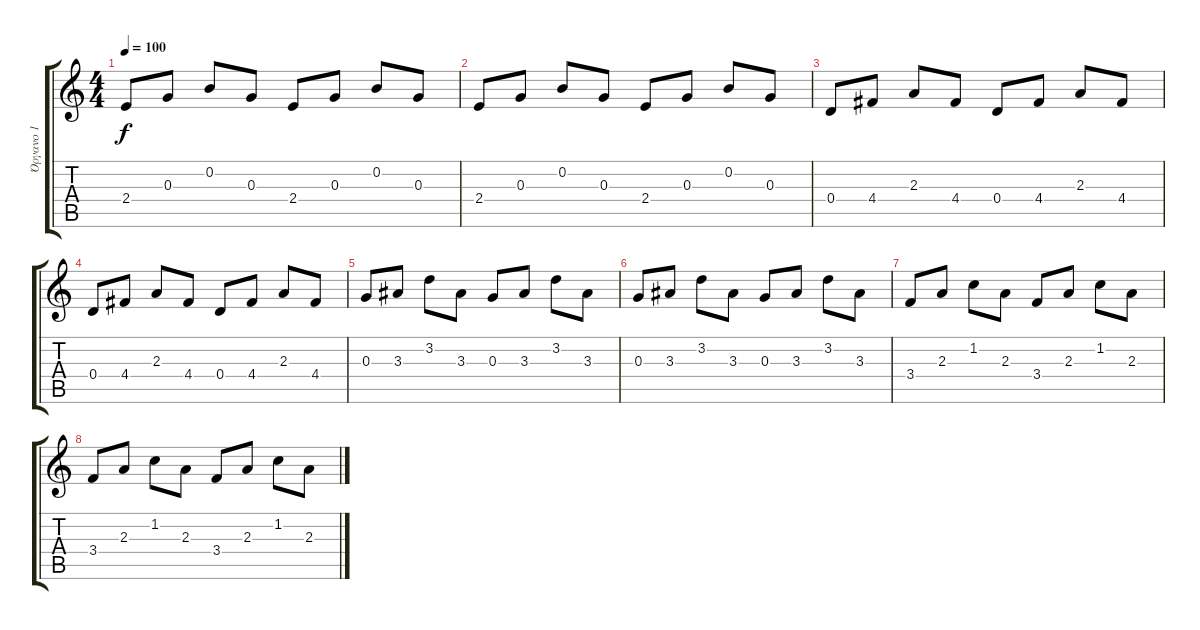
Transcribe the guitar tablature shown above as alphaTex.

\track ("Όργανο 1" "Όργανο 1") {instrument overdrivenguitar}
\staff {score tabs}
\tuning (E4 B3 G3 D3 A2 E2) {hide}
\ts (4 4)
\tempo 100
\clef g2
\ks c
2.4.8{dy f} 0.3.8 0.2.8 0.3.8 2.4.8 0.3.8 0.2.8 0.3.8 |
2.4.8 0.3.8 0.2.8 0.3.8 2.4.8 0.3.8 0.2.8 0.3.8 |
0.4.8 4.4.8 2.3.8 4.4.8 0.4.8 4.4.8 2.3.8 4.4.8 |
0.4.8 4.4.8 2.3.8 4.4.8 0.4.8 4.4.8 2.3.8 4.4.8 |
0.3.8 3.3.8 3.2.8 3.3.8 0.3.8 3.3.8 3.2.8 3.3.8 |
0.3.8 3.3.8 3.2.8 3.3.8 0.3.8 3.3.8 3.2.8 3.3.8 |
3.4.8 2.3.8 1.2.8 2.3.8 3.4.8 2.3.8 1.2.8 2.3.8 |
3.4.8 2.3.8 1.2.8 2.3.8 3.4.8 2.3.8 1.2.8 2.3.8
